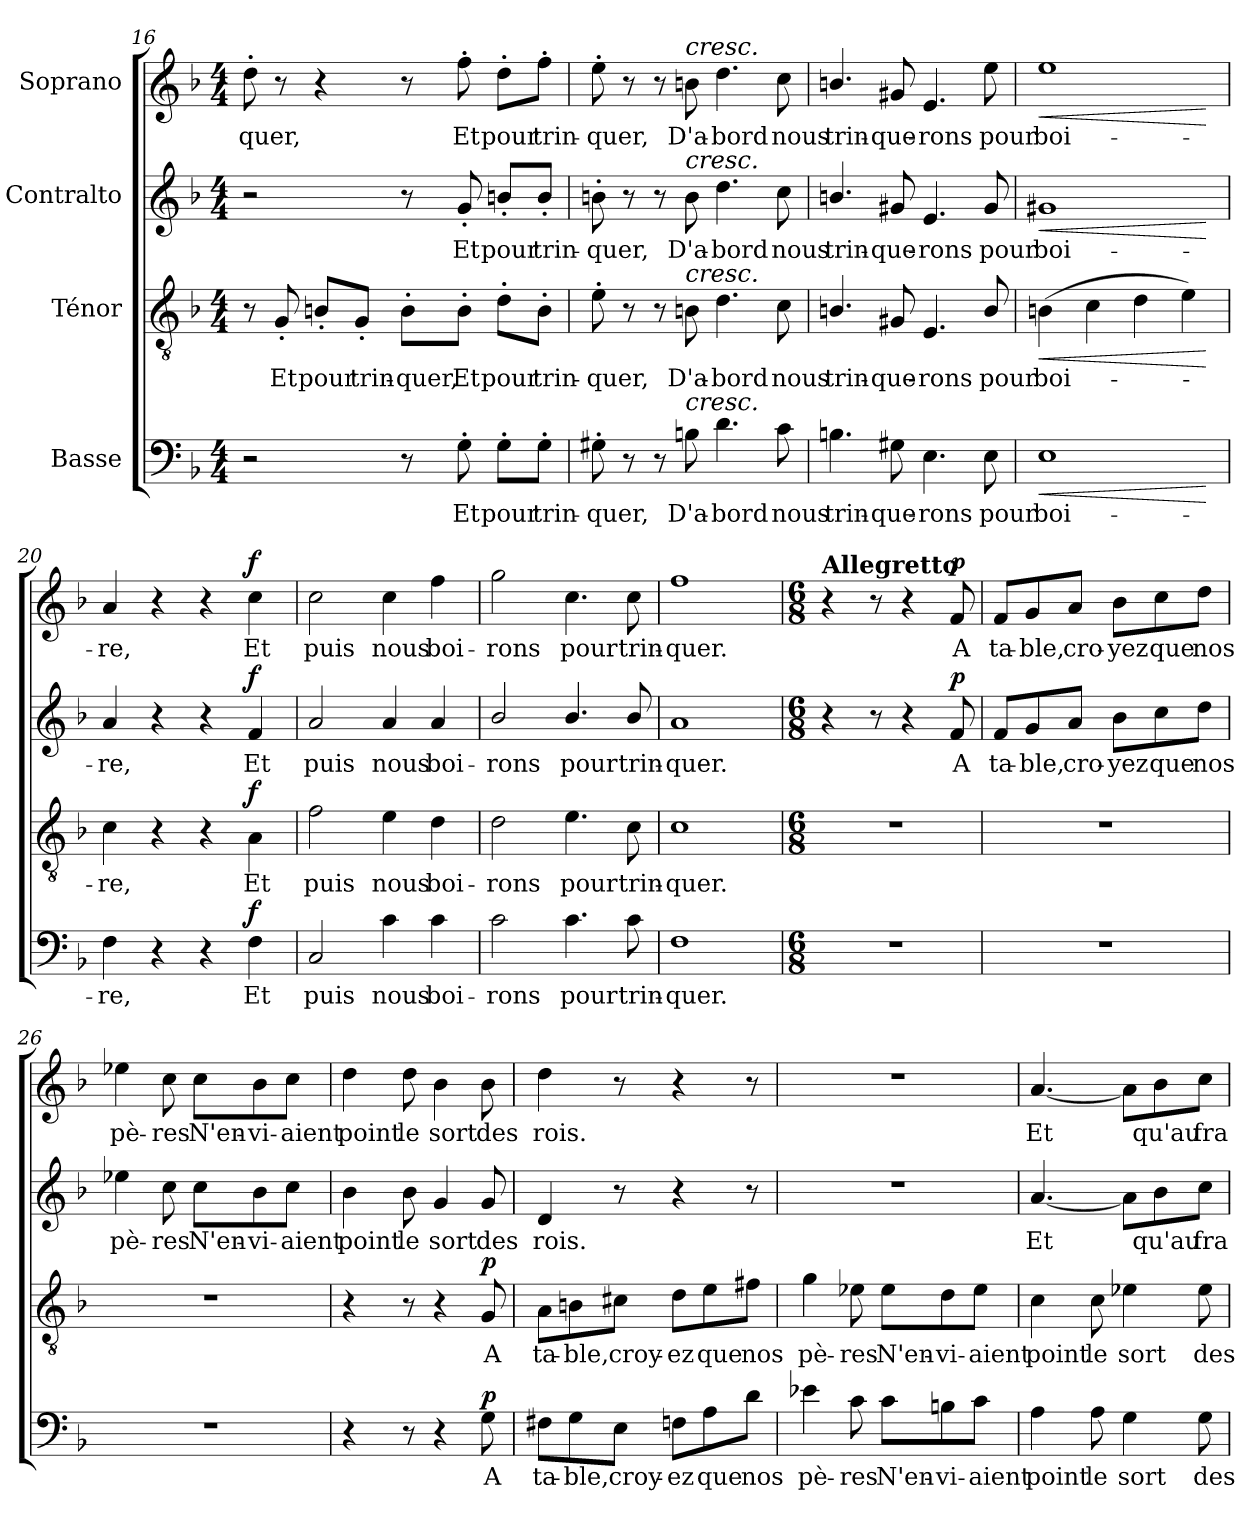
**kern	**text	**dynam	**kern	**text	**dynam	**kern	**text	**dynam	**kern	**text	**dynam
*part4	*part4	*part4	*part3	*part3	*part3	*part2	*part2	*part2	*part1	*part1	*part1
*staff4	*staff4	*staff4	*staff3	*staff3	*staff3	*staff2	*staff2	*staff2	*staff1	*staff1	*staff1
*I"Basse	*	*	*I"Ténor	*	*	*I"Contralto	*	*	*I"Soprano	*	*
*clefF4	*	*	*clefGv2	*	*	*clefG2	*	*	*clefG2	*	*
*k[b-]	*	*	*k[b-]	*	*	*k[b-]	*	*	*k[b-]	*	*
*F:	*	*	*F:	*	*	*F:	*	*	*F:	*	*
*M4/4	*	*	*M4/4	*	*	*M4/4	*	*	*M4/4	*	*
=16	=16	=16	=16	=16	=16	=16	=16	=16	=16	=16	=16
!	!	!	!	!	!	!	!	!	!	!LO:LY:b	!
2r	.	.	8r	.	.	2r	.	.	8dd'>\	-quer,	.
!	!	!	!	!LO:LY:b	!	!	!	!	!	!	!
.	.	.	8G'>/	Et	.	.	.	.	8r	.	.
!	!	!	!	!LO:LY:b	!	!	!	!	!	!	!
.	.	.	8Bn'>/L	pour	.	.	.	.	4r	.	.
!	!	!	!	!LO:LY:b	!	!	!	!	!	!	!
.	.	.	8G'>/J	trin-	.	.	.	.	.	.	.
!	!	!	!	!LO:LY:b	!	!	!	!	!	!	!
8r	.	.	8B'>\L	-quer,	.	8r	.	.	8r	.	.
!	!LO:LY:b	!	!	!LO:LY:b	!	!	!LO:LY:b	!	!	!LO:LY:b	!
8G'>\	Et	.	8B'>\J	Et	.	8g'>/	Et	.	8ff'>\	Et	.
!	!LO:LY:b	!	!	!LO:LY:b	!	!	!LO:LY:b	!	!	!LO:LY:b	!
8G'>\L	pour	.	8d'>\L	pour	.	8bn'>/L	pour	.	8dd'>\L	pour	.
!	!LO:LY:b	!	!	!LO:LY:b	!	!	!LO:LY:b	!	!	!LO:LY:b	!
8G'>\J	trin-	.	8B'>\J	trin-	.	8b'>/J	trin-	.	8ff'>\J	trin-	.
!!LO:PB:g=z
=17	=17	=17	=17	=17	=17	=17	=17	=17	=17	=17	=17
!	!LO:LY:b	!	!	!LO:LY:b	!	!	!LO:LY:b	!	!	!LO:LY:b	!
8G#X'>\	-quer,	.	8e'>\	quer,	.	8bn'>\	quer,	.	8ee'>\	-quer,	.
8r	.	.	8r	.	.	8r	.	.	8r	.	.
8r	.	.	8r	.	.	8r	.	.	8r	.	.
!	!	!	!	!	!	!	!	!	!LO:TX:a:i:t=cresc.	!	!
!	!	!	!	!	!	!LO:TX:a:i:t=cresc.	!	!	!	!	!
!	!	!	!LO:TX:a:i:t=cresc.	!	!	!	!	!	!	!	!
!LO:TX:a:i:t=cresc.	!	!	!	!	!	!	!	!	!	!	!
!	!LO:LY:b	!	!	!LO:LY:b	!	!	!LO:LY:b	!	!	!LO:LY:b	!
8Bn\	D'a-	.	8Bn\	D'a-	.	8b\	D'a-	.	8bn\	D'a-	.
!	!LO:LY:b	!	!	!LO:LY:b	!	!	!LO:LY:b	!	!	!LO:LY:b	!
4.d\	-bord	.	4.d\	-bord	.	4.dd\	-bord	.	4.dd\	-bord	.
!	!LO:LY:b	!	!	!LO:LY:b	!	!	!LO:LY:b	!	!	!LO:LY:b	!
8c\	nous	.	8c\	nous	.	8cc\	nous	.	8cc\	nous	.
=18	=18	=18	=18	=18	=18	=18	=18	=18	=18	=18	=18
!	!LO:LY:b	!	!	!LO:LY:b	!	!	!LO:LY:b	!	!	!LO:LY:b	!
4.Bn\	trin-	.	4.Bn/	trin-	.	4.bn/	trin-	.	4.bn/	trin-	.
!	!LO:LY:b	!	!	!LO:LY:b	!	!	!LO:LY:b	!	!	!LO:LY:b	!
8G#X\	-que-	.	8G#X/	-que-	.	8g#X/	-que-	.	8g#X/	-que-	.
!	!LO:LY:b	!	!	!LO:LY:b	!	!	!LO:LY:b	!	!	!LO:LY:b	!
4.E\	-rons	.	4.E/	-rons	.	4.e/	-rons	.	4.e/	-rons	.
!	!LO:LY:b	!	!	!LO:LY:b	!	!	!LO:LY:b	!	!	!LO:LY:b	!
8E\	pour	.	8B/	pour	.	8g#/	pour	.	8ee\	pour	.
=19	=19	=19	=19	=19	=19	=19	=19	=19	=19	=19	=19
!	!LO:LY:b	!LO:HP:b	!	!LO:LY:b	!LO:HP:b	!	!LO:LY:b	!LO:HP:b	!	!LO:LY:b	!LO:HP:b
1E	boi-	<	(>4Bn\	boi-	<	1g#X	boi-	<	1ee	boi-	<
.	.	.	4c\	.	.	.	.	.	.	.	.
.	.	.	4d\	.	.	.	.	.	.	.	.
.	.	.	4e\)	.	.	.	.	.	.	.	.
.	.	[	.	.	[	.	.	[	.	.	[
!!LO:LB:g=z
=20	=20	=20	=20	=20	=20	=20	=20	=20	=20	=20	=20
!	!LO:LY:b	!	!	!LO:LY:b	!	!	!LO:LY:b	!	!	!LO:LY:b	!
4F\	-re,	.	4c\	-re,	.	4a/	-re,	.	4a/	-re,	.
4r	.	.	4r	.	.	4r	.	.	4r	.	.
4r	.	.	4r	.	.	4r	.	.	4r	.	.
!	!LO:LY:b	!LO:DY:a	!	!LO:LY:b	!LO:DY:a	!	!LO:LY:b	!LO:DY:a	!	!LO:LY:b	!LO:DY:a
4F\	Et	f	4A\	Et	f	4f/	Et	f	4cc\	Et	f
=21	=21	=21	=21	=21	=21	=21	=21	=21	=21	=21	=21
!	!LO:LY:b	!	!	!LO:LY:b	!	!	!LO:LY:b	!	!	!LO:LY:b	!
2C/	puis	.	2f\	puis	.	2a/	puis	.	2cc\	puis	.
!	!LO:LY:b	!	!	!LO:LY:b	!	!	!LO:LY:b	!	!	!LO:LY:b	!
4c\	nous	.	4e\	nous	.	4a/	nous	.	4cc\	nous	.
!	!LO:LY:b	!	!	!LO:LY:b	!	!	!LO:LY:b	!	!	!LO:LY:b	!
4c\	boi-	.	4d\	boi-	.	4a/	boi-	.	4ff\	boi-	.
=22	=22	=22	=22	=22	=22	=22	=22	=22	=22	=22	=22
!	!LO:LY:b	!	!	!LO:LY:b	!	!	!LO:LY:b	!	!	!LO:LY:b	!
2c\	-rons	.	2d\	-rons	.	2b-/	-rons	.	2gg\	-rons	.
!	!LO:LY:b	!	!	!LO:LY:b	!	!	!LO:LY:b	!	!	!LO:LY:b	!
4.c\	pour	.	4.e\	pour	.	4.b-/	pour	.	4.cc\	pour	.
!	!LO:LY:b	!	!	!LO:LY:b	!	!	!LO:LY:b	!	!	!LO:LY:b	!
8c\	trin-	.	8c\	trin-	.	8b-/	trin-	.	8cc\	trin-	.
=23	=23	=23	=23	=23	=23	=23	=23	=23	=23	=23	=23
!	!LO:LY:b	!	!	!LO:LY:b	!	!	!LO:LY:b	!	!	!LO:LY:b	!
1F	-quer.	.	1c	-quer.	.	1a	-quer.	.	1ff	-quer.	.
!!LO:LB:g=z
=24	=24	=24	=24	=24	=24	=24	=24	=24	=24	=24	=24
*M6/8	*	*	*M6/8	*	*	*M6/8	*	*	*M6/8	*	*
!	!	!	!	!	!	!	!	!	!LO:TX:a:B:t=Allegretto	!	!
2.r	.	.	2.r	.	.	4r	.	.	4r	.	.
.	.	.	.	.	.	8r	.	.	8r	.	.
.	.	.	.	.	.	4r	.	.	4r	.	.
!	!	!	!	!	!	!	!LO:LY:b	!LO:DY:a	!	!LO:LY:b	!LO:DY:a
.	.	.	.	.	.	8f/	A	p	8f/	A	p
=25	=25	=25	=25	=25	=25	=25	=25	=25	=25	=25	=25
!	!	!	!	!	!	!	!LO:LY:b	!	!	!LO:LY:b	!
2.r	.	.	2.r	.	.	8f/L	ta-	.	8f/L	ta-	.
!	!	!	!	!	!	!	!LO:LY:b	!	!	!LO:LY:b	!
.	.	.	.	.	.	8g/	-ble,	.	8g/	-ble,	.
!	!	!	!	!	!	!	!LO:LY:b	!	!	!LO:LY:b	!
.	.	.	.	.	.	8a/J	cro-	.	8a/J	cro-	.
!	!	!	!	!	!	!	!LO:LY:b	!	!	!LO:LY:b	!
.	.	.	.	.	.	8b-\L	-yez	.	8b-\L	-yez	.
!	!	!	!	!	!	!	!LO:LY:b	!	!	!LO:LY:b	!
.	.	.	.	.	.	8cc\	que	.	8cc\	que	.
!	!	!	!	!	!	!	!LO:LY:b	!	!	!LO:LY:b	!
.	.	.	.	.	.	8dd\J	nos	.	8dd\J	nos	.
=26	=26	=26	=26	=26	=26	=26	=26	=26	=26	=26	=26
!	!	!	!	!	!	!	!LO:LY:b	!	!	!LO:LY:b	!
2.r	.	.	2.r	.	.	4ee-X\	pè-	.	4ee-X\	pè-	.
!	!	!	!	!	!	!	!LO:LY:b	!	!	!LO:LY:b	!
.	.	.	.	.	.	8cc\	-res	.	8cc\	-res	.
!	!	!	!	!	!	!	!LO:LY:b	!	!	!LO:LY:b	!
.	.	.	.	.	.	8cc\L	N'en-	.	8cc\L	N'en-	.
!	!	!	!	!	!	!	!LO:LY:b	!	!	!LO:LY:b	!
.	.	.	.	.	.	8b-\	-vi-	.	8b-\	-vi-	.
!	!	!	!	!	!	!	!LO:LY:b	!	!	!LO:LY:b	!
.	.	.	.	.	.	8cc\J	-aient	.	8cc\J	-aient	.
!!LO:PB:g=z
=27	=27	=27	=27	=27	=27	=27	=27	=27	=27	=27	=27
!	!	!	!	!	!	!	!LO:LY:b	!	!	!LO:LY:b	!
4r	.	.	4r	.	.	4b-\	point	.	4dd\	point	.
!	!	!	!	!	!	!	!LO:LY:b	!	!	!LO:LY:b	!
8r	.	.	8r	.	.	8b-\	le	.	8dd\	le	.
!	!	!	!	!	!	!	!LO:LY:b	!	!	!LO:LY:b	!
4r	.	.	4r	.	.	4g/	sort	.	4b-\	sort	.
!	!LO:LY:b	!LO:DY:a	!	!LO:LY:b	!LO:DY:a	!	!LO:LY:b	!	!	!LO:LY:b	!
8G\	A	p	8G/	A	p	8g/	des	.	8b-\	des	.
=28	=28	=28	=28	=28	=28	=28	=28	=28	=28	=28	=28
!	!LO:LY:b	!	!	!LO:LY:b	!	!	!LO:LY:b	!	!	!LO:LY:b	!
8F#X\L	ta-	.	8A\L	ta-	.	4d/	rois.	.	4dd\	rois.	.
!	!LO:LY:b	!	!	!LO:LY:b	!	!	!	!	!	!	!
8G\	-ble,	.	8Bn\	-ble,	.	.	.	.	.	.	.
!	!LO:LY:b	!	!	!LO:LY:b	!	!	!	!	!	!	!
8E\J	croy-	.	8c#X\J	croy-	.	8r	.	.	8r	.	.
!	!LO:LY:b	!	!	!LO:LY:b	!	!	!	!	!	!	!
8Fn\L	-ez	.	8d\L	-ez	.	4r	.	.	4r	.	.
!	!LO:LY:b	!	!	!LO:LY:b	!	!	!	!	!	!	!
8A\	que	.	8e\	que	.	.	.	.	.	.	.
!	!LO:LY:b	!	!	!LO:LY:b	!	!	!	!	!	!	!
8d\J	nos	.	8f#X\J	nos	.	8r	.	.	8r	.	.
=29	=29	=29	=29	=29	=29	=29	=29	=29	=29	=29	=29
!	!LO:LY:b	!	!	!LO:LY:b	!	!	!	!	!	!	!
4e-X\	pè-	.	4g\	pè-	.	2.r	.	.	2.r	.	.
!	!LO:LY:b	!	!	!LO:LY:b	!	!	!	!	!	!	!
8c\	-res	.	8e-X\	-res	.	.	.	.	.	.	.
!	!LO:LY:b	!	!	!LO:LY:b	!	!	!	!	!	!	!
8c\L	N'en-	.	8e-\L	N'en-	.	.	.	.	.	.	.
!	!LO:LY:b	!	!	!LO:LY:b	!	!	!	!	!	!	!
8Bn\	-vi-	.	8d\	-vi-	.	.	.	.	.	.	.
!	!LO:LY:b	!	!	!LO:LY:b	!	!	!	!	!	!	!
8c\J	-aient	.	8e-\J	-aient	.	.	.	.	.	.	.
!!LO:LB:g=z
=30	=30	=30	=30	=30	=30	=30	=30	=30	=30	=30	=30
!	!LO:LY:b	!	!	!LO:LY:b	!	!	!LO:LY:b	!	!	!LO:LY:b	!
4A\	point	.	4c\	point	.	[4.a/	Et	.	[4.a/	Et	.
!	!LO:LY:b	!	!	!LO:LY:b	!	!	!	!	!	!	!
8A\	le	.	8c\	le	.	.	.	.	.	.	.
!	!LO:LY:b	!	!	!LO:LY:b	!	!	!	!	!	!	!
4G\	sort	.	4e-X\	sort	.	8a\L]	.	.	8a\L]	.	.
!	!	!	!	!	!	!	!LO:LY:b	!	!	!LO:LY:b	!
.	.	.	.	.	.	8b-\	qu'au	.	8b-\	qu'au	.
!	!LO:LY:b	!	!	!LO:LY:b	!	!	!LO:LY:b	!	!	!LO:LY:b	!
8G\	des	.	8e-\	des	.	8cc\J	fra-	.	8cc\J	fra-	.
=	=	=	=	=	=	=	=	=	=	=	=
*-	*-	*-	*-	*-	*-	*-	*-	*-	*-	*-	*-
